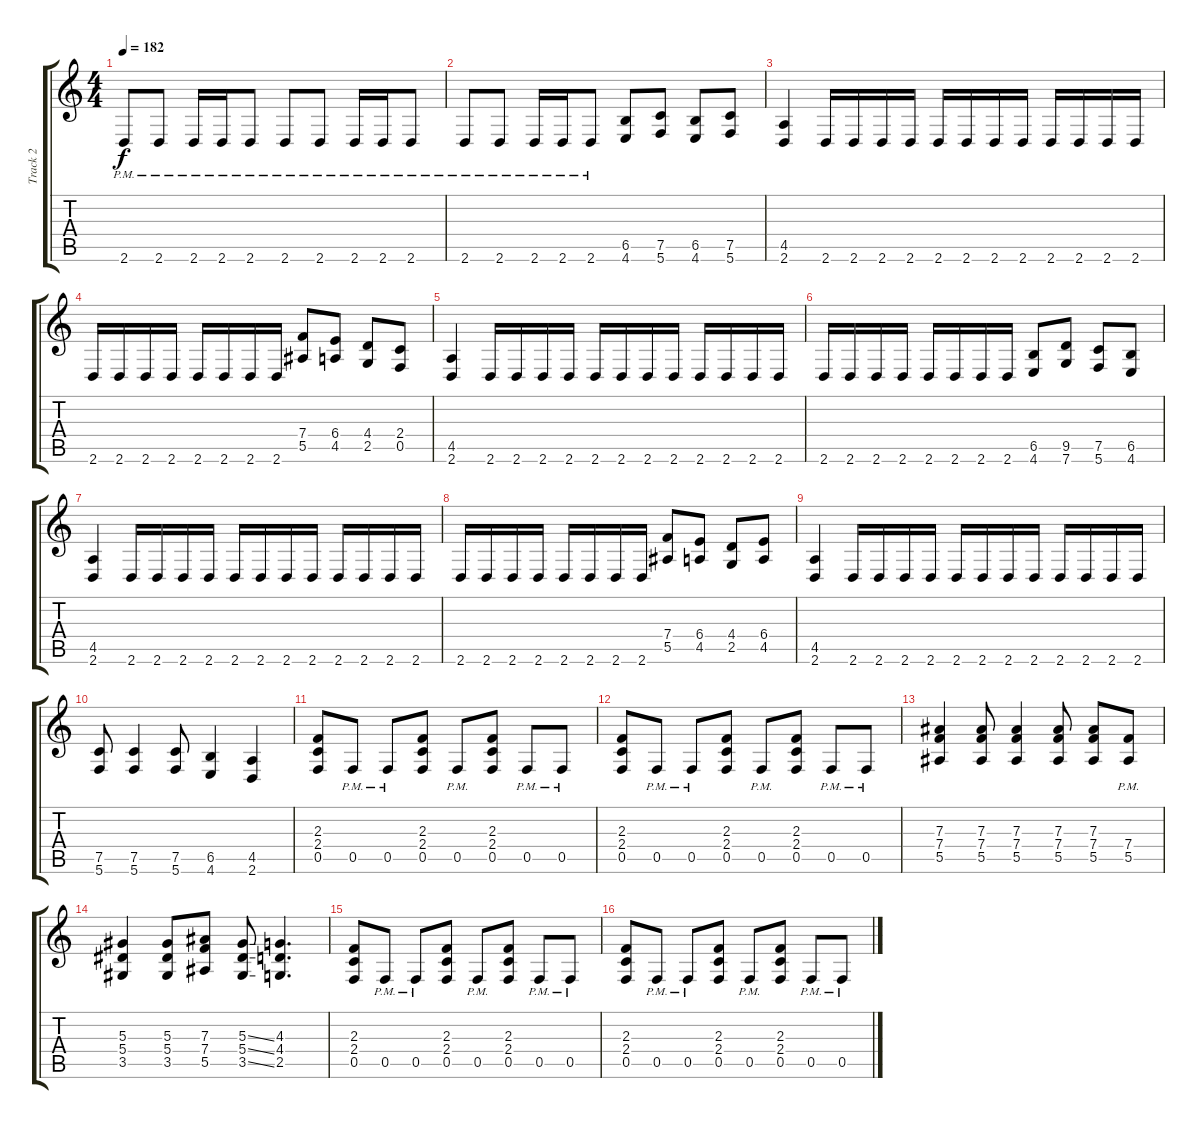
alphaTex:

\track ("Track 2" "Track 2") {instrument distortionguitar}
\staff {score tabs}
\tuning (C4 G3 Eb3 Bb2 F2 C2) {hide}
\ts (4 4)
\tempo 182
\clef g2
\ks c
2.6{pm}.8{dy f} 2.6{pm}.8 2.6{pm}.16 2.6{pm}.16 2.6{pm}.8 2.6{pm}.8 2.6{pm}.8 2.6{pm}.16 2.6{pm}.16 2.6{pm}.8 |
2.6{pm}.8 2.6{pm}.8 2.6{pm}.16 2.6{pm}.16 2.6{pm}.8 (6.5 4.6).8 (7.5 5.6).8 (6.5 4.6).8 (7.5 5.6).8 |
(4.5 2.6).4 2.6.16 2.6.16 2.6.16 2.6.16 2.6.16 2.6.16 2.6.16 2.6.16 2.6.16 2.6.16 2.6.16 2.6.16 |
2.6.16 2.6.16 2.6.16 2.6.16 2.6.16 2.6.16 2.6.16 2.6.16 (7.4 5.5).8 (6.4 4.5).8 (4.4 2.5).8 (2.4 0.5).8 |
(4.5 2.6).4 2.6.16 2.6.16 2.6.16 2.6.16 2.6.16 2.6.16 2.6.16 2.6.16 2.6.16 2.6.16 2.6.16 2.6.16 |
2.6.16 2.6.16 2.6.16 2.6.16 2.6.16 2.6.16 2.6.16 2.6.16 (6.5 4.6).8 (9.5 7.6).8 (7.5 5.6).8 (6.5 4.6).8 |
(4.5 2.6).4 2.6.16 2.6.16 2.6.16 2.6.16 2.6.16 2.6.16 2.6.16 2.6.16 2.6.16 2.6.16 2.6.16 2.6.16 |
2.6.16 2.6.16 2.6.16 2.6.16 2.6.16 2.6.16 2.6.16 2.6.16 (7.4 5.5).8 (6.4 4.5).8 (4.4 2.5).8 (6.4 4.5).8 |
(4.5 2.6).4 2.6.16 2.6.16 2.6.16 2.6.16 2.6.16 2.6.16 2.6.16 2.6.16 2.6.16 2.6.16 2.6.16 2.6.16 |
(7.5 5.6).8 (7.5 5.6).4 (7.5 5.6).8 (6.5 4.6).4 (4.5 2.6).4 |
(2.3 2.4 0.5).8 0.5{pm}.8 0.5{pm}.8 (2.3 2.4 0.5).8 0.5{pm}.8 (2.3 2.4 0.5).8 0.5{pm}.8 0.5{pm}.8 |
(2.3 2.4 0.5).8 0.5{pm}.8 0.5{pm}.8 (2.3 2.4 0.5).8 0.5{pm}.8 (2.3 2.4 0.5).8 0.5{pm}.8 0.5{pm}.8 |
(7.3 7.4 5.5).4 (7.3 7.4 5.5).8 (7.3 7.4 5.5).4 (7.3 7.4 5.5).8 (7.3 7.4 5.5).8 (7.4 5.5{pm}).8 |
(5.3 5.4 3.5).4 (5.3 5.4 3.5).8 (7.3 7.4 5.5).8 (5.3{ss} 5.4{ss} 3.5{ss}).8 (4.3 4.4 2.5).4{d} |
(2.3 2.4 0.5).8 0.5{pm}.8 0.5{pm}.8 (2.3 2.4 0.5).8 0.5{pm}.8 (2.3 2.4 0.5).8 0.5{pm}.8 0.5{pm}.8 |
(2.3 2.4 0.5).8 0.5{pm}.8 0.5{pm}.8 (2.3 2.4 0.5).8 0.5{pm}.8 (2.3 2.4 0.5).8 0.5{pm}.8 0.5{pm}.8
